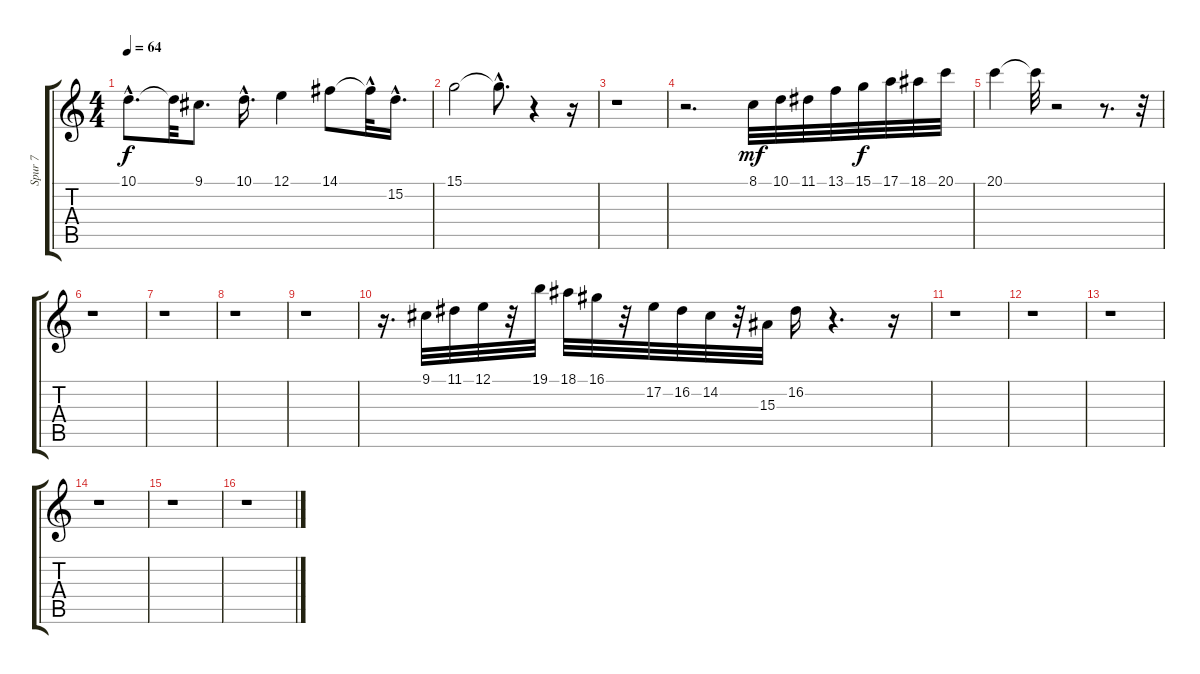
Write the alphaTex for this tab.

\track ("Spur 7" "Spur 7") {instrument clarinet}
\staff {score tabs}
\tuning (E4 B3 G3 D3 A2 E2) {hide}
\ts (4 4)
\tempo 64
\clef g2
\ks c
10.1{hac t}.8{d dy f} 10.1{t}.32 9.1.8{d} 10.1{hac}.16{d} 12.1.4 14.1.8 14.1{hac t}.32 15.2{hac}.16{d} |
15.1.2 15.1{hac t}.8{d} r.4 r.16 |
r.1 |
r.2{d} 8.1.32{dy mf} 10.1.32 11.1.32 13.1.32 15.1.32{dy f} 17.1.32 18.1.32 20.1.32 |
20.1.4 20.1{t}.32 r.2 r.8{d} r.32 |
r.1 |
r.1 |
r.1 |
r.1 |
r.16{d} 9.1.32 11.1.32 12.1.32 r.32 19.1.32 18.1.32 16.1.32 r.32 17.2.32 16.2.32 14.2.32 r.32 15.3.32 16.2.16 r.4{d} r.16 |
r.1 |
r.1 |
r.1 |
r.1 |
r.1 |
r.1
